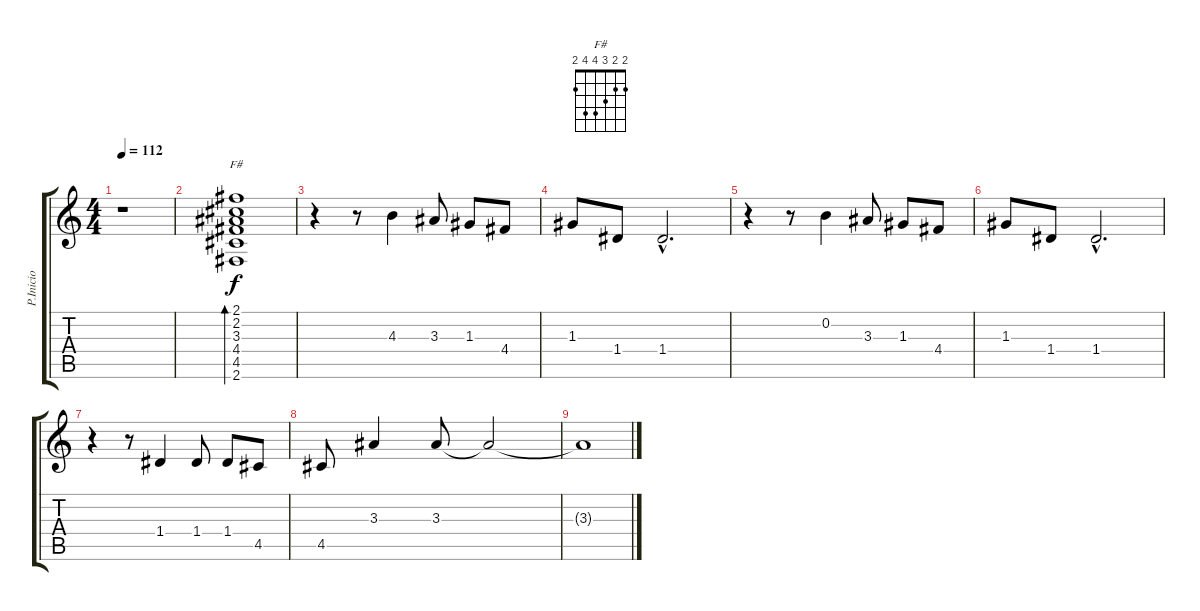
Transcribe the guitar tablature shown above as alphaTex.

\track ("P.Inicio" "P.Inicio") {instrument acousticguitarnylon}
\staff {score tabs}
\tuning (E4 B3 G3 D3 A2 E2) {hide}
\chord ("F#" 2 2 3 4 4 2)
\ts (4 4)
\tempo 112
\clef g2
\ks c
r.1{dy f instrument acousticguitarnylon} |
(2.1 2.2 3.3 4.4 4.5 2.6).1{bd 120 ch "F#"} |
r.4 r.8 4.3.4 3.3.8 1.3.8 4.4.8 |
1.3.8 1.4.8 1.4{hac}.2{d} |
r.4 r.8 0.2.4 3.3.8 1.3.8 4.4.8 |
1.3.8 1.4.8 1.4{hac}.2{d} |
r.4 r.8 1.4.4 1.4.8 1.4.8 4.5.8 |
4.5.8 3.3.4 3.3.8 3.3{t}.2 |
3.3{t}.1
